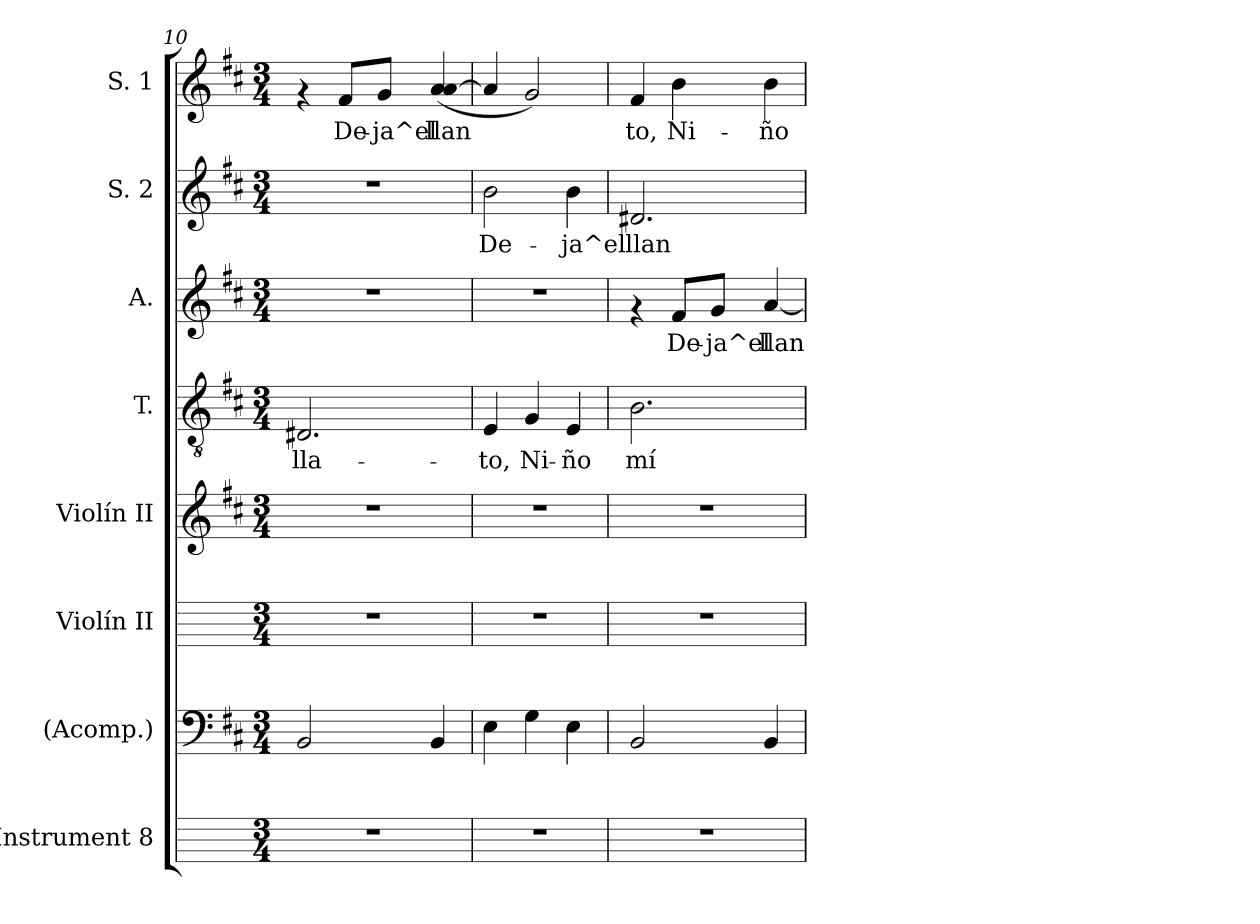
**kern	**kern	**kern	**kern	**kern	**text	**kern	**text	**kern	**text	**kern	**text
*part8	*part7	*part6	*part5	*part4	*part4	*part3	*part3	*part2	*part2	*part1	*part1
*staff8	*staff7	*staff6	*staff5	*staff4	*staff4	*staff3	*staff3	*staff2	*staff2	*staff1	*staff1
*I"Instrument 8	*I"(Acomp.)	*I"Violín II	*I"Violín II	*I"T.	*	*I"A.	*	*I"S. 2	*	*I"S. 1	*
*	*	*	*I'Violín I	*I'T.	*	*I'A.	*	*I'S. 2	*	*I'S. 1	*
*	*clefF4	*	*clefG2	*clefGv2	*	*clefG2	*	*clefG2	*	*clefG2	*
*k[]	*k[f#c#]	*k[]	*k[f#c#]	*k[f#c#]	*	*k[f#c#]	*	*k[f#c#]	*	*k[f#c#]	*
*C:	*D:	*C:	*D:	*D:	*	*D:	*	*D:	*	*D:	*
*M3/4	*M3/4	*M3/4	*M3/4	*M3/4	*	*M3/4	*	*M3/4	*	*M3/4	*
=10	=10	=10	=10	=10	=10	=10	=10	=10	=10	=10	=10
!	!	!	!	!	!LO:LY:b:cj	!	!	!	!	!	!
2.r	2BB/	2.r	2.r	2.D#X/	lla-	2.r	.	2.r	.	4rf	.
!	!	!	!	!	!	!	!	!	!	!	!LO:LY:b:cj
.	.	.	.	.	.	.	.	.	.	8f#/L	De-
!	!	!	!	!	!	!	!	!	!	!	!LO:LY:b:cj
.	.	.	.	.	.	.	.	.	.	8g/J	-ja^el
!	!	!	!	!	!	!	!	!	!	!	!LO:LY:b:cj
.	4BB/	.	.	.	.	.	.	.	.	(>4a/ [>4a/	llan-
=11	=11	=11	=11	=11	=11	=11	=11	=11	=11	=11	=11
!	!	!	!	!	!LO:LY:b:cj	!	!	!	!LO:LY:b:cj	!	!LO:LY:b:cj
2.r	4E\	2.r	2.r	4E/	-to,	2.r	.	2b\	De-	4a/]	--
!	!	!	!	!	!LO:LY:b:cj	!	!	!	!	!	!LO:LY:b:cj
.	4G\	.	.	4G/	Ni-	.	.	.	.	2g/)	--
!	!	!	!	!	!LO:LY:b:cj	!	!	!	!LO:LY:b:cj	!	!
.	4E\	.	.	4E/	-ño	.	.	4b\	-ja^el	.	.
=12	=12	=12	=12	=12	=12	=12	=12	=12	=12	=12	=12
!	!	!	!	!	!LO:LY:b:cj	!	!	!	!LO:LY:b:cj	!	!LO:LY:b:cj
2.r	2BB/	2.r	2.r	2.B\	mí-	4rf	.	2.d#X/	llan-	4f#/	-to,
!	!	!	!	!	!	!	!LO:LY:b	!	!	!	!LO:LY:b:cj
.	.	.	.	.	.	8f#/L	De-	.	.	4b\	Ni-
!	!	!	!	!	!	!	!LO:LY:b	!	!	!	!
.	.	.	.	.	.	8g/J	-ja^el	.	.	.	.
!	!	!	!	!	!	!	!LO:LY:b	!	!	!	!LO:LY:b:cj
.	4BB/	.	.	.	.	[>4a/	llan-	.	.	4b\	-ño
=	=	=	=	=	=	=	=	=	=	=	=
*-	*-	*-	*-	*-	*-	*-	*-	*-	*-	*-	*-
